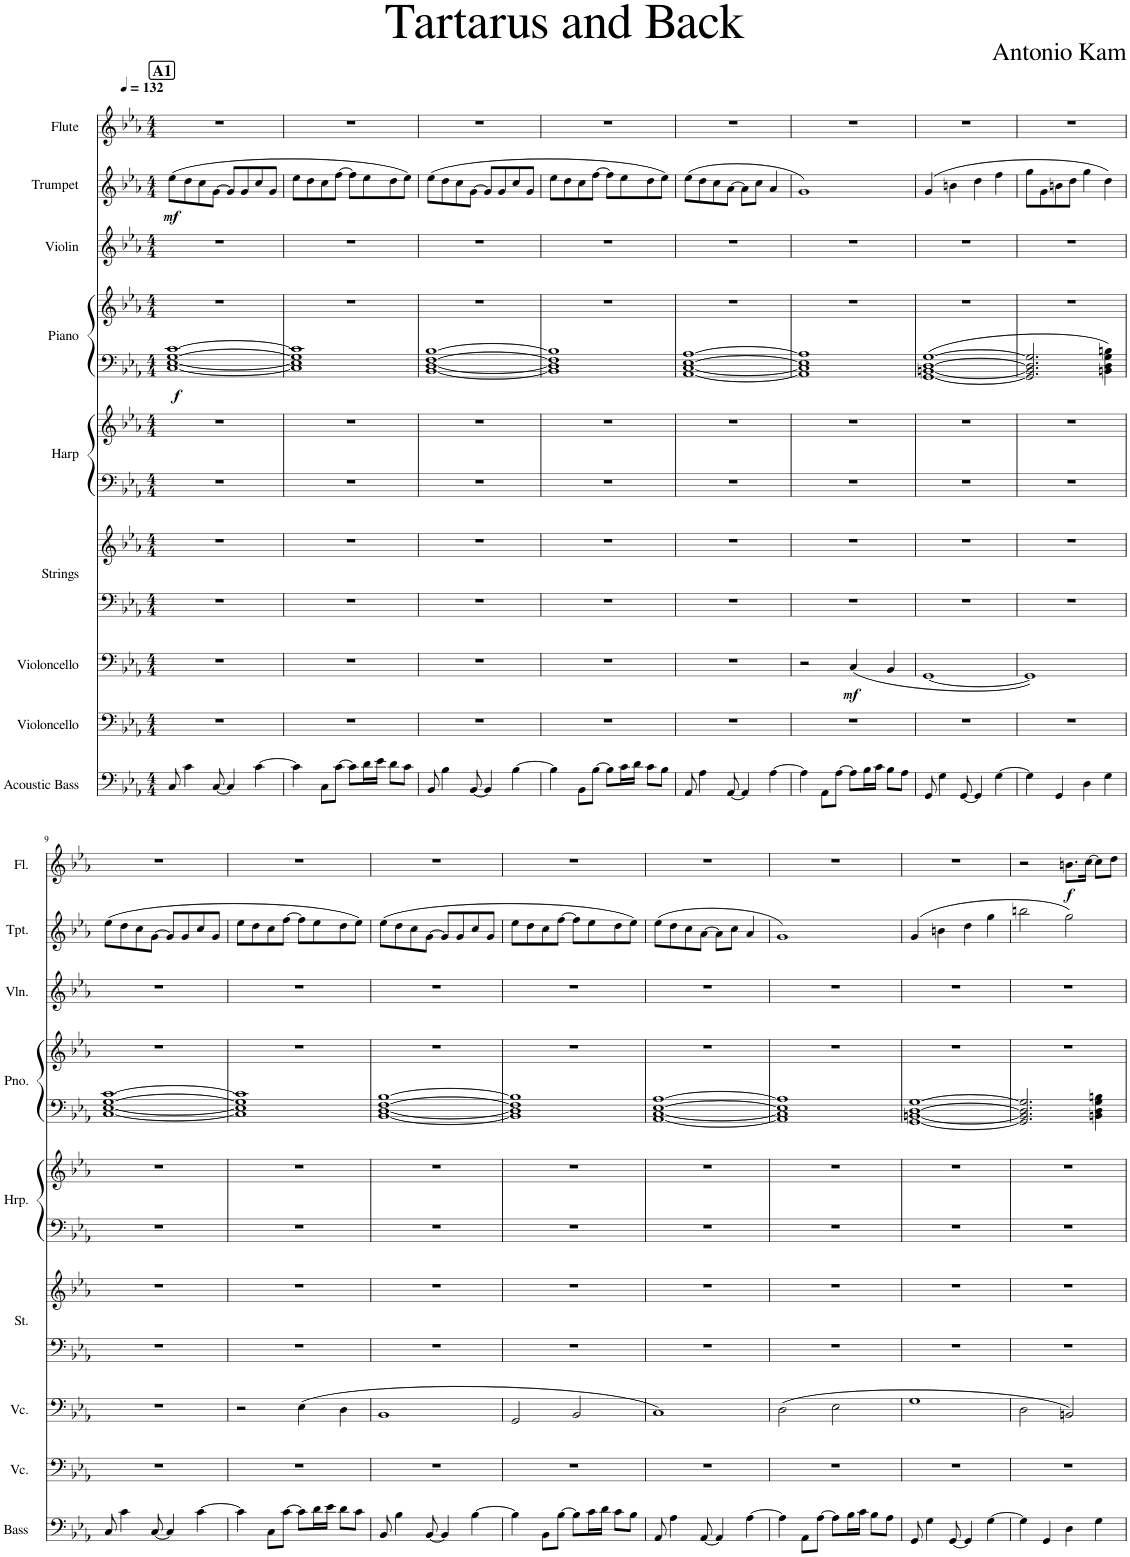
**kern	**kern	**kern	**dynam	**kern	**kern	**kern	**kern	**kern	**kern	**dynam	**kern	**kern	**dynam	**kern	**dynam
*part9	*part8	*part7	*part7	*part6	*part6	*part5	*part5	*part4	*part4	*part4	*part3	*part2	*part2	*part1	*part1
*staff12	*staff11	*staff10	*staff10	*staff9	*staff8	*staff7	*staff6	*staff5	*staff4	*staff4/5	*staff3	*staff2	*staff2	*staff1	*staff1
*I"Acoustic Bass	*I"Violoncello	*I"Violoncello	*	*I"Strings	*	*I"Harp	*	*I"Piano	*	*	*I"Violin	*I"Trumpet	*	*I"Flute	*
*I'Bass	*I'Vc.	*I'Vc.	*	*I'St.	*	*I'Hrp.	*	*I'Pno.	*	*	*I'Vln.	*I'Tpt.	*	*I'Fl.	*
*clefF4	*clefF4	*clefF4	*	*clefF4	*clefG2	*clefF4	*clefG2	*clefF4	*clefG2	*	*clefG2	*clefG2	*	*clefG2	*
*Trd7c12	*	*	*	*	*	*	*	*	*	*	*	*Trd1c2	*	*	*
*k[b-e-a-]	*k[b-e-a-]	*k[b-e-a-]	*	*k[b-e-a-]	*k[b-e-a-]	*k[b-e-a-]	*k[b-e-a-]	*k[b-e-a-]	*k[b-e-a-]	*	*k[b-e-a-]	*k[b-e-a-]	*	*k[b-e-a-]	*
*M4/4	*M4/4	*M4/4	*	*M4/4	*M4/4	*M4/4	*M4/4	*M4/4	*M4/4	*	*M4/4	*M4/4	*	*M4/4	*
*MM132	*MM132	*MM132	*	*MM132	*MM132	*MM132	*MM132	*MM132	*MM132	*	*MM132	*MM132	*	*MM132	*
!!LO:REH:place=s1:a:B:cj:fs=14:t=A1
=1	=1	=1	=1	=1	=1	=1	=1	=1	=1	=1	=1	=1	=1	=1	=1
!	!	!	!	!	!	!	!	!	!	!LO:DY:b=2	!	!	!LO:DY:b	!	!
8C/	1r	1r	.	1r	1r	1r	1r	[1C [1E- [1G [1c	1r	f	1r	(8ee-\L	mf	1r	.
4c\	.	.	.	.	.	.	.	.	.	.	.	8dd\	.	.	.
.	.	.	.	.	.	.	.	.	.	.	.	8cc\	.	.	.
[8C/	.	.	.	.	.	.	.	.	.	.	.	[8g\J	.	.	.
4C/]	.	.	.	.	.	.	.	.	.	.	.	8g/L]	.	.	.
.	.	.	.	.	.	.	.	.	.	.	.	8g/	.	.	.
[4c\	.	.	.	.	.	.	.	.	.	.	.	8cc/	.	.	.
.	.	.	.	.	.	.	.	.	.	.	.	8g/J	.	.	.
=2	=2	=2	=2	=2	=2	=2	=2	=2	=2	=2	=2	=2	=2	=2	=2
4c\]	1r	1r	.	1r	1r	1r	1r	1C] 1E-] 1G] 1c]	1r	.	1r	8ee-\L	.	1r	.
.	.	.	.	.	.	.	.	.	.	.	.	8dd\	.	.	.
8C\L	.	.	.	.	.	.	.	.	.	.	.	8cc\	.	.	.
[8c\J	.	.	.	.	.	.	.	.	.	.	.	[8ff\J	.	.	.
8c\L]	.	.	.	.	.	.	.	.	.	.	.	8ff\L]	.	.	.
16d\L	.	.	.	.	.	.	.	.	.	.	.	8ee-\	.	.	.
16e-\JJ	.	.	.	.	.	.	.	.	.	.	.	.	.	.	.
8d\L	.	.	.	.	.	.	.	.	.	.	.	8dd\	.	.	.
8c\J	.	.	.	.	.	.	.	.	.	.	.	8ee-\J)	.	.	.
=3	=3	=3	=3	=3	=3	=3	=3	=3	=3	=3	=3	=3	=3	=3	=3
8BB-/	1r	1r	.	1r	1r	1r	1r	[1BB- [1D [1F [1B-	1r	.	1r	(8ee-\L	.	1r	.
4B-\	.	.	.	.	.	.	.	.	.	.	.	8dd\	.	.	.
.	.	.	.	.	.	.	.	.	.	.	.	8cc\	.	.	.
[8BB-/	.	.	.	.	.	.	.	.	.	.	.	[8g\J	.	.	.
4BB-/]	.	.	.	.	.	.	.	.	.	.	.	8g/L]	.	.	.
.	.	.	.	.	.	.	.	.	.	.	.	8g/	.	.	.
[4B-\	.	.	.	.	.	.	.	.	.	.	.	8cc/	.	.	.
.	.	.	.	.	.	.	.	.	.	.	.	8g/J	.	.	.
=4	=4	=4	=4	=4	=4	=4	=4	=4	=4	=4	=4	=4	=4	=4	=4
4B-\]	1r	1r	.	1r	1r	1r	1r	1BB-] 1D] 1F] 1B-]	1r	.	1r	8ee-\L	.	1r	.
.	.	.	.	.	.	.	.	.	.	.	.	8dd\	.	.	.
8BB-\L	.	.	.	.	.	.	.	.	.	.	.	8cc\	.	.	.
[8B-\J	.	.	.	.	.	.	.	.	.	.	.	[8ff\J	.	.	.
8B-\L]	.	.	.	.	.	.	.	.	.	.	.	8ff\L]	.	.	.
16c\L	.	.	.	.	.	.	.	.	.	.	.	8ee-\	.	.	.
16d\JJ	.	.	.	.	.	.	.	.	.	.	.	.	.	.	.
8c\L	.	.	.	.	.	.	.	.	.	.	.	8dd\	.	.	.
8B-\J	.	.	.	.	.	.	.	.	.	.	.	8ee-\J)	.	.	.
=5	=5	=5	=5	=5	=5	=5	=5	=5	=5	=5	=5	=5	=5	=5	=5
8AA-/	1r	1r	.	1r	1r	1r	1r	[1AA- [1C [1E- [1A-	1r	.	1r	(8ee-\L	.	1r	.
4A-\	.	.	.	.	.	.	.	.	.	.	.	8dd\	.	.	.
.	.	.	.	.	.	.	.	.	.	.	.	8cc\	.	.	.
[8AA-/	.	.	.	.	.	.	.	.	.	.	.	[8a-\J	.	.	.
4AA-/]	.	.	.	.	.	.	.	.	.	.	.	8a-\L]	.	.	.
.	.	.	.	.	.	.	.	.	.	.	.	8cc\J	.	.	.
[4A-\	.	.	.	.	.	.	.	.	.	.	.	4a-/	.	.	.
=6	=6	=6	=6	=6	=6	=6	=6	=6	=6	=6	=6	=6	=6	=6	=6
4A-\]	1r	2r	.	1r	1r	1r	1r	1AA-] 1C] 1E-] 1A-]	1r	.	1r	1g)	.	1r	.
8AA-\L	.	.	.	.	.	.	.	.	.	.	.	.	.	.	.
[8A-\J	.	.	.	.	.	.	.	.	.	.	.	.	.	.	.
!	!	!	!LO:DY:b	!	!	!	!	!	!	!	!	!	!	!	!
8A-\L]	.	(4C/	mf	.	.	.	.	.	.	.	.	.	.	.	.
16B-\L	.	.	.	.	.	.	.	.	.	.	.	.	.	.	.
16c\JJ	.	.	.	.	.	.	.	.	.	.	.	.	.	.	.
8B-\L	.	4BB-/	.	.	.	.	.	.	.	.	.	.	.	.	.
8A-\J	.	.	.	.	.	.	.	.	.	.	.	.	.	.	.
=7	=7	=7	=7	=7	=7	=7	=7	=7	=7	=7	=7	=7	=7	=7	=7
8GG/	1r	[1GG	.	1r	1r	1r	1r	[1GG [1BBn [1D [1G	1r	.	1r	(4g/	.	1r	.
4G\	.	.	.	.	.	.	.	.	.	.	.	.	.	.	.
.	.	.	.	.	.	.	.	.	.	.	.	4bn\	.	.	.
[8GG/	.	.	.	.	.	.	.	.	.	.	.	.	.	.	.
4GG/]	.	.	.	.	.	.	.	.	.	.	.	4dd\	.	.	.
[4G\	.	.	.	.	.	.	.	.	.	.	.	4ff\	.	.	.
=8	=8	=8	=8	=8	=8	=8	=8	=8	=8	=8	=8	=8	=8	=8	=8
4G\]	1r	1GG])	.	1r	1r	1r	1r	2.GG/] 2.BB/] 2.D/] 2.G/]	1r	.	1r	8gg\L	.	1r	.
.	.	.	.	.	.	.	.	.	.	.	.	8g\	.	.	.
4GG/	.	.	.	.	.	.	.	.	.	.	.	8bn\	.	.	.
.	.	.	.	.	.	.	.	.	.	.	.	8dd\J	.	.	.
4D\	.	.	.	.	.	.	.	.	.	.	.	4gg\	.	.	.
4G\	.	.	.	.	.	.	.	4BBn\ 4D\ 4G\ 4Bn\	.	.	.	4dd\)	.	.	.
!!LO:LB:g=z
=9	=9	=9	=9	=9	=9	=9	=9	=9	=9	=9	=9	=9	=9	=9	=9
8C/	1r	1r	.	1r	1r	1r	1r	[1C [1E- [1G [1c	1r	.	1r	(8ee-\L	.	1r	.
4c\	.	.	.	.	.	.	.	.	.	.	.	8dd\	.	.	.
.	.	.	.	.	.	.	.	.	.	.	.	8cc\	.	.	.
[8C/	.	.	.	.	.	.	.	.	.	.	.	[8g\J	.	.	.
4C/]	.	.	.	.	.	.	.	.	.	.	.	8g/L]	.	.	.
.	.	.	.	.	.	.	.	.	.	.	.	8g/	.	.	.
[4c\	.	.	.	.	.	.	.	.	.	.	.	8cc/	.	.	.
.	.	.	.	.	.	.	.	.	.	.	.	8g/J	.	.	.
=10	=10	=10	=10	=10	=10	=10	=10	=10	=10	=10	=10	=10	=10	=10	=10
4c\]	1r	2r	.	1r	1r	1r	1r	1C] 1E-] 1G] 1c]	1r	.	1r	8ee-\L	.	1r	.
.	.	.	.	.	.	.	.	.	.	.	.	8dd\	.	.	.
8C\L	.	.	.	.	.	.	.	.	.	.	.	8cc\	.	.	.
[8c\J	.	.	.	.	.	.	.	.	.	.	.	[8ff\J	.	.	.
8c\L]	.	(4E-\	.	.	.	.	.	.	.	.	.	8ff\L]	.	.	.
16d\L	.	.	.	.	.	.	.	.	.	.	.	8ee-\	.	.	.
16e-\JJ	.	.	.	.	.	.	.	.	.	.	.	.	.	.	.
8d\L	.	4D\	.	.	.	.	.	.	.	.	.	8dd\	.	.	.
8c\J	.	.	.	.	.	.	.	.	.	.	.	8ee-\J)	.	.	.
=11	=11	=11	=11	=11	=11	=11	=11	=11	=11	=11	=11	=11	=11	=11	=11
8BB-/	1r	1BB-	.	1r	1r	1r	1r	[1BB- [1D [1F [1B-	1r	.	1r	(8ee-\L	.	1r	.
4B-\	.	.	.	.	.	.	.	.	.	.	.	8dd\	.	.	.
.	.	.	.	.	.	.	.	.	.	.	.	8cc\	.	.	.
[8BB-/	.	.	.	.	.	.	.	.	.	.	.	[8g\J	.	.	.
4BB-/]	.	.	.	.	.	.	.	.	.	.	.	8g/L]	.	.	.
.	.	.	.	.	.	.	.	.	.	.	.	8g/	.	.	.
[4B-\	.	.	.	.	.	.	.	.	.	.	.	8cc/	.	.	.
.	.	.	.	.	.	.	.	.	.	.	.	8g/J	.	.	.
=12	=12	=12	=12	=12	=12	=12	=12	=12	=12	=12	=12	=12	=12	=12	=12
4B-\]	1r	2GG/	.	1r	1r	1r	1r	1BB-] 1D] 1F] 1B-]	1r	.	1r	8ee-\L	.	1r	.
.	.	.	.	.	.	.	.	.	.	.	.	8dd\	.	.	.
8BB-\L	.	.	.	.	.	.	.	.	.	.	.	8cc\	.	.	.
[8B-\J	.	.	.	.	.	.	.	.	.	.	.	[8ff\J	.	.	.
8B-\L]	.	2BB-/	.	.	.	.	.	.	.	.	.	8ff\L]	.	.	.
16c\L	.	.	.	.	.	.	.	.	.	.	.	8ee-\	.	.	.
16d\JJ	.	.	.	.	.	.	.	.	.	.	.	.	.	.	.
8c\L	.	.	.	.	.	.	.	.	.	.	.	8dd\	.	.	.
8B-\J	.	.	.	.	.	.	.	.	.	.	.	8ee-\J)	.	.	.
=13	=13	=13	=13	=13	=13	=13	=13	=13	=13	=13	=13	=13	=13	=13	=13
8AA-/	1r	1C)	.	1r	1r	1r	1r	[1AA- [1C [1E- [1A-	1r	.	1r	(8ee-\L	.	1r	.
4A-\	.	.	.	.	.	.	.	.	.	.	.	8dd\	.	.	.
.	.	.	.	.	.	.	.	.	.	.	.	8cc\	.	.	.
[8AA-/	.	.	.	.	.	.	.	.	.	.	.	[8a-\J	.	.	.
4AA-/]	.	.	.	.	.	.	.	.	.	.	.	8a-\L]	.	.	.
.	.	.	.	.	.	.	.	.	.	.	.	8cc\J	.	.	.
[4A-\	.	.	.	.	.	.	.	.	.	.	.	4a-/	.	.	.
=14	=14	=14	=14	=14	=14	=14	=14	=14	=14	=14	=14	=14	=14	=14	=14
4A-\]	1r	(2D\	.	1r	1r	1r	1r	1AA-] 1C] 1E-] 1A-]	1r	.	1r	1g)	.	1r	.
8AA-\L	.	.	.	.	.	.	.	.	.	.	.	.	.	.	.
[8A-\J	.	.	.	.	.	.	.	.	.	.	.	.	.	.	.
8A-\L]	.	2E-\	.	.	.	.	.	.	.	.	.	.	.	.	.
16B-\L	.	.	.	.	.	.	.	.	.	.	.	.	.	.	.
16c\JJ	.	.	.	.	.	.	.	.	.	.	.	.	.	.	.
8B-\L	.	.	.	.	.	.	.	.	.	.	.	.	.	.	.
8A-\J	.	.	.	.	.	.	.	.	.	.	.	.	.	.	.
=15	=15	=15	=15	=15	=15	=15	=15	=15	=15	=15	=15	=15	=15	=15	=15
8GG/	1r	1G	.	1r	1r	1r	1r	[1GG [1BBn [1D [1G	1r	.	1r	(4g/	.	1r	.
4G\	.	.	.	.	.	.	.	.	.	.	.	.	.	.	.
.	.	.	.	.	.	.	.	.	.	.	.	4bn\	.	.	.
[8GG/	.	.	.	.	.	.	.	.	.	.	.	.	.	.	.
4GG/]	.	.	.	.	.	.	.	.	.	.	.	4dd\	.	.	.
[4G\	.	.	.	.	.	.	.	.	.	.	.	4gg\	.	.	.
=16	=16	=16	=16	=16	=16	=16	=16	=16	=16	=16	=16	=16	=16	=16	=16
4G\]	1r	2D\	.	1r	1r	1r	1r	2.GG/] 2.BB/] 2.D/] 2.G/]	1r	.	1r	2bbn\	.	2r	.
4GG/	.	.	.	.	.	.	.	.	.	.	.	.	.	.	.
!	!	!	!	!	!	!	!	!	!	!	!	!	!	!	!LO:DY:b
4D\	.	2BBn/)	.	.	.	.	.	.	.	.	.	2gg\)	.	8.bn\L	f
.	.	.	.	.	.	.	.	.	.	.	.	.	.	[16cc\Jk	.
4G\	.	.	.	.	.	.	.	4BBn\ 4D\ 4G\ 4Bn\	.	.	.	.	.	8cc\L]	.
.	.	.	.	.	.	.	.	.	.	.	.	.	.	8dd\J	.
=	=	=	=	=	=	=	=	=	=	=	=	=	=	=	=
*-	*-	*-	*-	*-	*-	*-	*-	*-	*-	*-	*-	*-	*-	*-	*-
